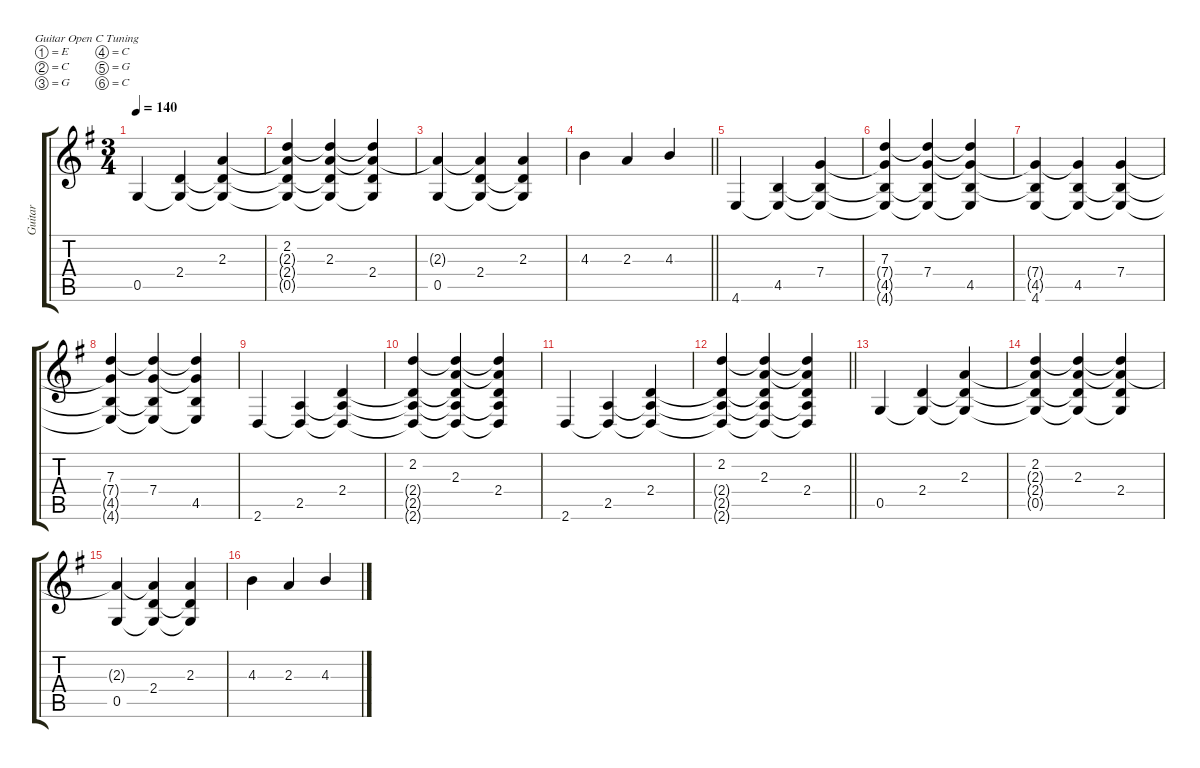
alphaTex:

\defaultSystemsLayout 8
\hideDynamics
\bracketExtendMode groupsimilarinstruments
\firstSystemTrackNameMode fullname
\otherSystemsTrackNameOrientation horizontal
\track ("Guitar" "s.guit.") {mute instrument acousticguitarsteel}
\staff {score tabs}
\tuning (E4 C4 G3 C3 G2 C2)
\ts (3 4)
\tempo 140
\clef g2
\ks g
0.5{acc forcenatural}.4{dy f beam Up} (2.4{acc forcenatural} 0.5{t acc forcenatural}).4{beam Up} (2.3{acc forcenatural} 2.4{t acc forcenatural} 0.5{t acc forcenatural}).4{beam Up} |
(2.2{acc forcenatural} 2.3{t acc forcenatural} 2.4{t acc forcenatural} 0.5{t acc forcenatural}).4{beam Up} (2.2{t acc forcenatural} 2.3{acc forcenatural} 2.4{t acc forcenatural} 0.5{t acc forcenatural}).4{beam Up} (2.2{t acc forcenatural} 2.3{t acc forcenatural} 2.4{acc forcenatural} 0.5{t acc forcenatural}).4{beam Up} |
(2.3{t acc forcenatural} 0.5{acc forcenatural}).4{beam Up} (2.3{t acc forcenatural} 2.4{acc forcenatural} 0.5{t acc forcenatural}).4{beam Up} (2.3{acc forcenatural} 2.4{t acc forcenatural} 0.5{t acc forcenatural}).4{beam Up} |
\barLineRight lightlight
4.3{acc forcenatural}.4{beam Down} 2.3{acc forcenatural}.4{beam Up} 4.3{acc forcenatural}.4{beam Up} |
4.6{acc forcenatural}.4{beam Up} (4.5{acc forcenatural} 4.6{t acc forcenatural}).4{beam Up} (7.4{acc forcenatural} 4.5{t acc forcenatural} 4.6{t acc forcenatural}).4{beam Up} |
(7.3{acc forcenatural} 7.4{t acc forcenatural} 4.5{t acc forcenatural} 4.6{t acc forcenatural}).4{beam Up} (7.3{t acc forcenatural} 7.4{acc forcenatural} 4.5{t acc forcenatural} 4.6{t acc forcenatural}).4{beam Up} (7.3{t acc forcenatural} 7.4{t acc forcenatural} 4.5{acc forcenatural} 4.6{t acc forcenatural}).4{beam Up} |
(7.4{t acc forcenatural} 4.5{t acc forcenatural} 4.6{acc forcenatural}).4{beam Up} (7.4{t acc forcenatural} 4.5{acc forcenatural} 4.6{t acc forcenatural}).4{beam Up} (7.4{acc forcenatural} 4.5{t acc forcenatural} 4.6{t acc forcenatural}).4{beam Up} |
(7.3{acc forcenatural} 7.4{t acc forcenatural} 4.5{t acc forcenatural} 4.6{t acc forcenatural}).4{beam Up} (7.3{t acc forcenatural} 7.4{acc forcenatural} 4.5{t acc forcenatural} 4.6{t acc forcenatural}).4{beam Up} (7.3{t acc forcenatural} 7.4{t acc forcenatural} 4.5{acc forcenatural} 4.6{t acc forcenatural}).4{beam Up} |
2.6{acc forcenatural}.4{beam Up} (2.5{acc forcenatural} 2.6{t acc forcenatural}).4{beam Up} (2.4{acc forcenatural} 2.5{t acc forcenatural} 2.6{t acc forcenatural}).4{beam Up} |
(2.2{acc forcenatural} 2.4{t acc forcenatural} 2.5{t acc forcenatural} 2.6{t acc forcenatural}).4{beam Up} (2.2{t acc forcenatural} 2.3{acc forcenatural} 2.4{t acc forcenatural} 2.5{t acc forcenatural} 2.6{t acc forcenatural}).4{beam Up} (2.2{t acc forcenatural} 2.3{t acc forcenatural} 2.4{acc forcenatural} 2.5{t acc forcenatural} 2.6{t acc forcenatural}).4{beam Up} |
2.6{acc forcenatural}.4{beam Up} (2.5{acc forcenatural} 2.6{t acc forcenatural}).4{beam Up} (2.4{acc forcenatural} 2.5{t acc forcenatural} 2.6{t acc forcenatural}).4{beam Up} |
\barLineRight lightlight
(2.2{acc forcenatural} 2.4{t acc forcenatural} 2.5{t acc forcenatural} 2.6{t acc forcenatural}).4{beam Up} (2.2{t acc forcenatural} 2.3{acc forcenatural} 2.4{t acc forcenatural} 2.5{t acc forcenatural} 2.6{t acc forcenatural}).4{beam Up} (2.2{t acc forcenatural} 2.3{t acc forcenatural} 2.4{acc forcenatural} 2.5{t acc forcenatural} 2.6{t acc forcenatural}).4{beam Up} |
0.5{acc forcenatural}.4{beam Up} (2.4{acc forcenatural} 0.5{t acc forcenatural}).4{beam Up} (2.3{acc forcenatural} 2.4{t acc forcenatural} 0.5{t acc forcenatural}).4{beam Up} |
(2.2{acc forcenatural} 2.3{t acc forcenatural} 2.4{t acc forcenatural} 0.5{t acc forcenatural}).4{beam Up} (2.2{t acc forcenatural} 2.3{acc forcenatural} 2.4{t acc forcenatural} 0.5{t acc forcenatural}).4{beam Up} (2.2{t acc forcenatural} 2.3{t acc forcenatural} 2.4{acc forcenatural} 0.5{t acc forcenatural}).4{beam Up} |
(2.3{t acc forcenatural} 0.5{acc forcenatural}).4{beam Up} (2.3{t acc forcenatural} 2.4{acc forcenatural} 0.5{t acc forcenatural}).4{beam Up} (2.3{acc forcenatural} 2.4{t acc forcenatural} 0.5{t acc forcenatural}).4{beam Up} |
4.3{acc forcenatural}.4{beam Down} 2.3{acc forcenatural}.4{beam Up} 4.3{acc forcenatural}.4{beam Up}
